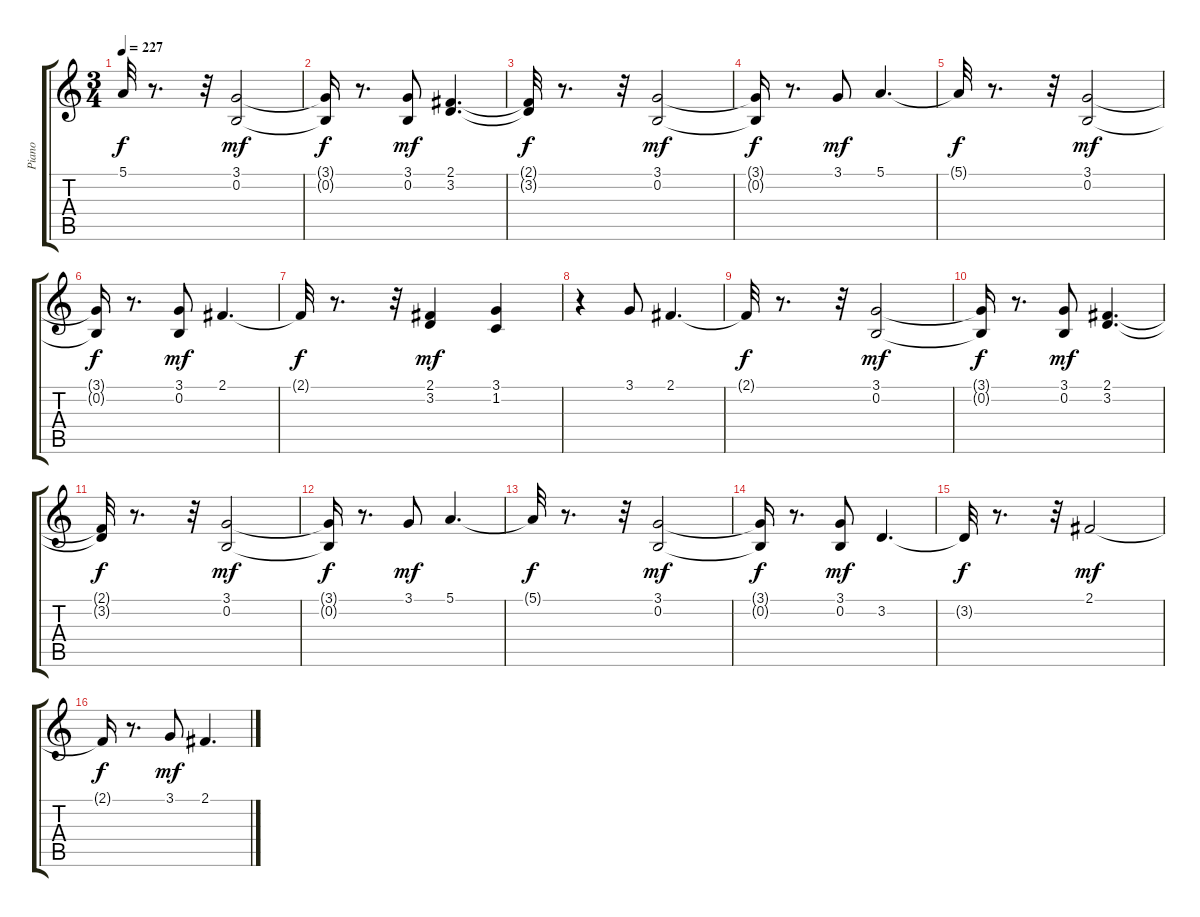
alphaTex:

\track ("Piano" "Piano") {instrument acousticgrandpiano}
\staff {score tabs}
\tuning (E4 B3 G3 D3 A2 E2) {hide}
\ts (3 4)
\tempo 227
\clef g2
\ks c
5.1{t}.32{dy f} r.8{d} r.32 (3.1 0.2).2{dy mf} |
(3.1{t} 0.2{t}).16{dy f} r.8{d} (3.1 0.2).8{dy mf} (2.1 3.2).4{d} |
(2.1{t} 3.2{t}).32{dy f} r.8{d} r.32 (3.1 0.2).2{dy mf} |
(3.1{t} 0.2{t}).16{dy f} r.8{d} 3.1.8{dy mf} 5.1.4{d} |
5.1{t}.32{dy f} r.8{d} r.32 (3.1 0.2).2{dy mf} |
(3.1{t} 0.2{t}).16{dy f} r.8{d} (3.1 0.2).8{dy mf} 2.1.4{d} |
2.1{t}.32{dy f} r.8{d} r.32 (2.1 3.2).4{dy mf} (3.1 1.2).4 |
r.4 3.1.8 2.1.4{d} |
2.1{t}.32{dy f} r.8{d} r.32 (3.1 0.2).2{dy mf} |
(3.1{t} 0.2{t}).16{dy f} r.8{d} (3.1 0.2).8{dy mf} (2.1 3.2).4{d} |
(2.1{t} 3.2{t}).32{dy f} r.8{d} r.32 (3.1 0.2).2{dy mf} |
(3.1{t} 0.2{t}).16{dy f} r.8{d} 3.1.8{dy mf} 5.1.4{d} |
5.1{t}.32{dy f} r.8{d} r.32 (3.1 0.2).2{dy mf} |
(3.1{t} 0.2{t}).16{dy f} r.8{d} (3.1 0.2).8{dy mf} 3.2.4{d} |
3.2{t}.32{dy f} r.8{d} r.32 2.1.2{dy mf} |
2.1{t}.16{dy f} r.8{d} 3.1.8{dy mf} 2.1.4{d}
